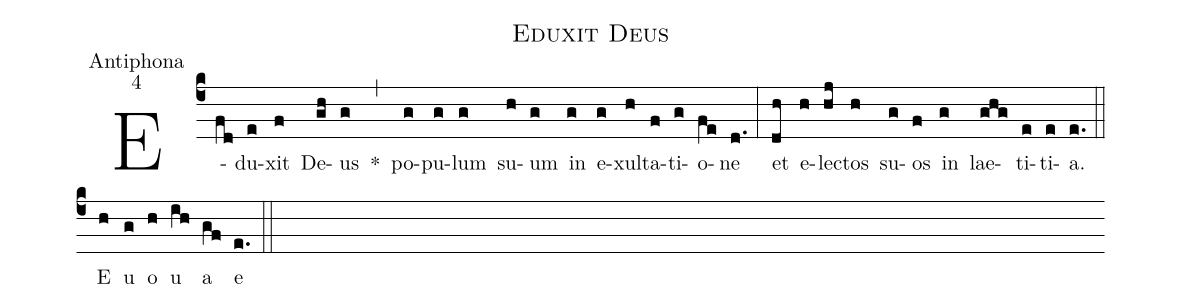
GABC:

name:Eduxit Deus;
office-part:Antiphona;
mode:4;
%%
(c4) E(fd)du(e)xit(f) De(gh)us(g) *(,) po(g)pu(g)lum(g) su(h)um(g) in(g) e(g)xul(h)ta(f)ti(g)o(fe)ne(d.) (:) et(dh) e(h)lec(hj)tos(h) su(g)os(f) in(g) lae(ghg)ti(e)ti(e)a.(e.) (::) <eu>E(h) u(g) o(h) u(ih) a(gf) e</eu>(e.) (::)
